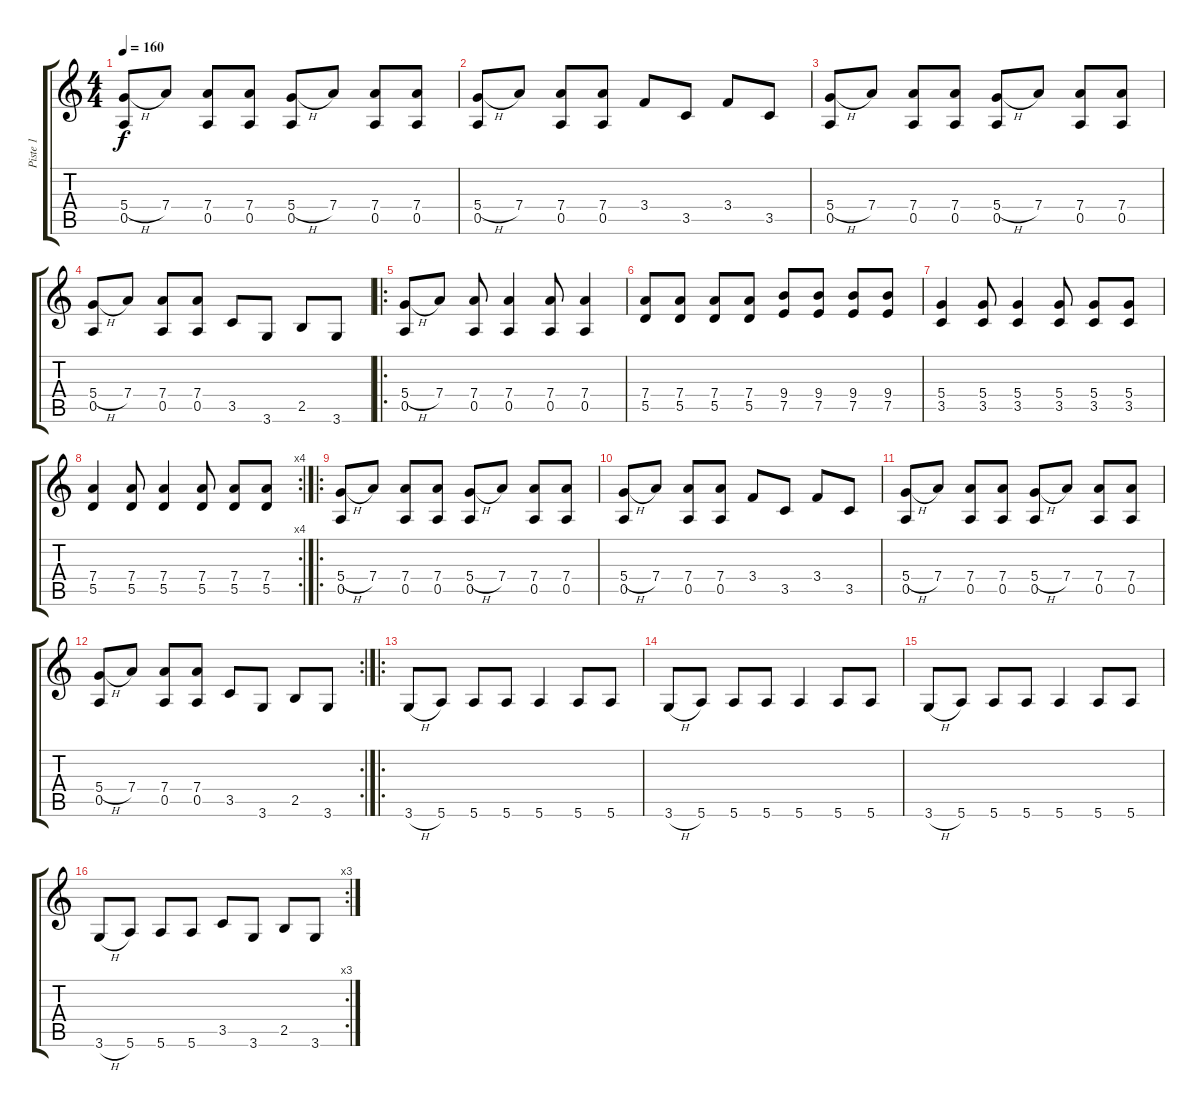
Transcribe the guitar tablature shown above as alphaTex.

\track ("Piste 1" "Piste 1") {instrument distortionguitar}
\staff {score tabs}
\tuning (E4 B3 G3 D3 A2 E2) {hide}
\ts (4 4)
\tempo 160
\clef g2
\ks c
(5.4{h} 0.5).8{dy f} 7.4.8 (7.4 0.5).8 (7.4 0.5).8 (5.4{h} 0.5).8 7.4.8 (7.4 0.5).8 (7.4 0.5).8 |
(5.4{h} 0.5).8 7.4.8 (7.4 0.5).8 (7.4 0.5).8 3.4.8 3.5.8 3.4.8 3.5.8 |
(5.4{h} 0.5).8 7.4.8 (7.4 0.5).8 (7.4 0.5).8 (5.4{h} 0.5).8 7.4.8 (7.4 0.5).8 (7.4 0.5).8 |
(5.4{h} 0.5).8 7.4.8 (7.4 0.5).8 (7.4 0.5).8 3.5.8 3.6.8 2.5.8 3.6.8 |
\ro
(5.4{h} 0.5).8 7.4.8 (7.4 0.5).8 (7.4 0.5).4 (7.4 0.5).8 (7.4 0.5).4 |
(7.4 5.5).8 (7.4 5.5).8 (7.4 5.5).8 (7.4 5.5).8 (9.4 7.5).8 (9.4 7.5).8 (9.4 7.5).8 (9.4 7.5).8 |
(5.4 3.5).4 (5.4 3.5).8 (5.4 3.5).4 (5.4 3.5).8 (5.4 3.5).8 (5.4 3.5).8 |
\rc 4
(7.4 5.5).4 (7.4 5.5).8 (7.4 5.5).4 (7.4 5.5).8 (7.4 5.5).8 (7.4 5.5).8 |
\ro
(5.4{h} 0.5).8 7.4.8 (7.4 0.5).8 (7.4 0.5).8 (5.4{h} 0.5).8 7.4.8 (7.4 0.5).8 (7.4 0.5).8 |
(5.4{h} 0.5).8 7.4.8 (7.4 0.5).8 (7.4 0.5).8 3.4.8 3.5.8 3.4.8 3.5.8 |
(5.4{h} 0.5).8 7.4.8 (7.4 0.5).8 (7.4 0.5).8 (5.4{h} 0.5).8 7.4.8 (7.4 0.5).8 (7.4 0.5).8 |
\rc 2
(5.4{h} 0.5).8 7.4.8 (7.4 0.5).8 (7.4 0.5).8 3.5.8 3.6.8 2.5.8 3.6.8 |
\ro
3.6{h}.8 5.6.8 5.6.8 5.6.8 5.6.4 5.6.8 5.6.8 |
3.6{h}.8 5.6.8 5.6.8 5.6.8 5.6.4 5.6.8 5.6.8 |
3.6{h}.8 5.6.8 5.6.8 5.6.8 5.6.4 5.6.8 5.6.8 |
\rc 3
3.6{h}.8 5.6.8 5.6.8 5.6.8 3.5.8 3.6.8 2.5.8 3.6.8
